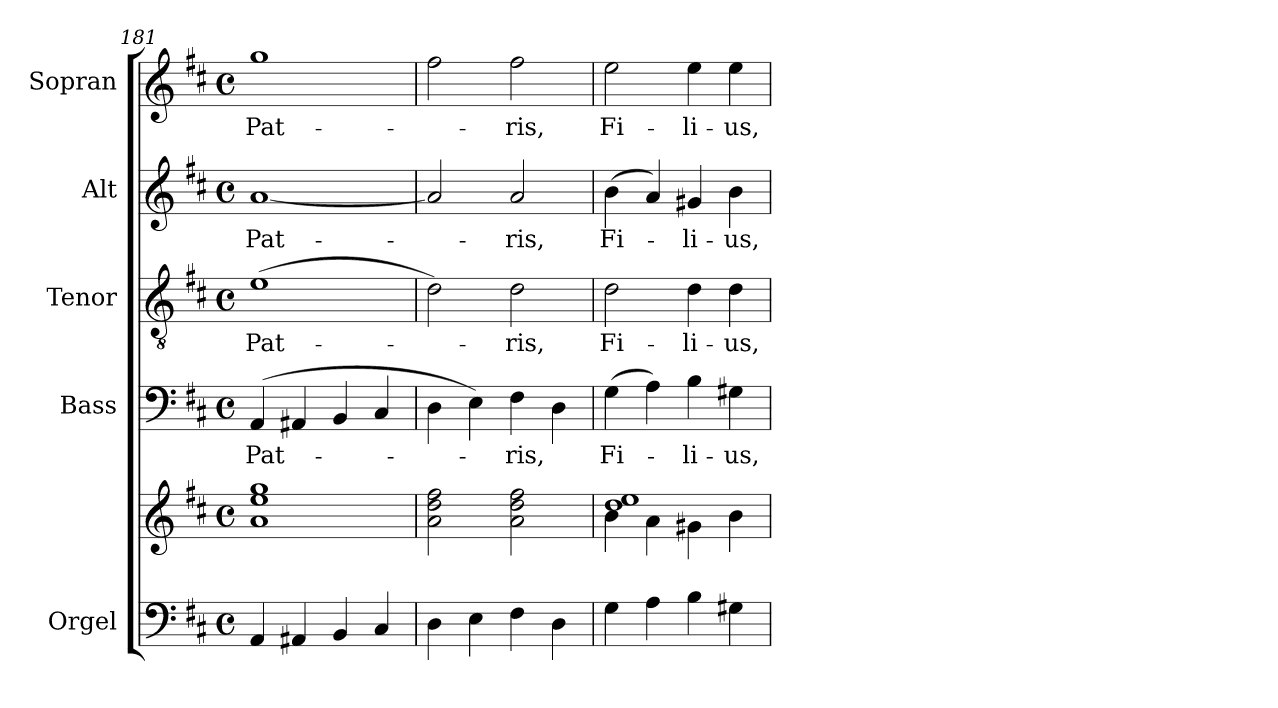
**kern	**kern	**kern	**text	**kern	**text	**kern	**text	**kern	**text
*part5	*part5	*part4	*part4	*part3	*part3	*part2	*part2	*part1	*part1
*staff6	*staff5	*staff4	*staff4	*staff3	*staff3	*staff2	*staff2	*staff1	*staff1
*I"Orgel	*	*I"Bass	*	*I"Tenor	*	*I"Alt	*	*I"Sopran	*
*I'Org.	*	*I'B.	*	*I'T.	*	*I'A.	*	*I'S.	*
*clefF4	*clefG2	*clefF4	*	*clefGv2	*	*clefG2	*	*clefG2	*
*k[f#c#]	*k[f#c#]	*k[f#c#]	*	*k[f#c#]	*	*k[f#c#]	*	*k[f#c#]	*
*D:	*D:	*D:	*	*D:	*	*D:	*	*D:	*
*M4/4	*M4/4	*M4/4	*	*M4/4	*	*M4/4	*	*M4/4	*
*met(c)	*met(c)	*met(c)	*	*met(c)	*	*met(c)	*	*met(c)	*
=181	=181	=181	=181	=181	=181	=181	=181	=181	=181
!	!	!	!LO:LY:b	!	!LO:LY:b	!	!LO:LY:b	!	!LO:LY:b
4AA/	1a 1ee 1gg	(4AA/	Pat-	(>1e	Pat-	[1a	Pat-	1gg	Pat-
4AA#X/	.	4AA#X/	.	.	.	.	.	.	.
4BB/	.	4BB/	.	.	.	.	.	.	.
4C#/	.	4C#/	.	.	.	.	.	.	.
=182	=182	=182	=182	=182	=182	=182	=182	=182	=182
4D\	2a\ 2dd\ 2ff#\	4D\	.	2d\)	.	2a/]	.	2ff#\	.
4E\	.	4E\)	.	.	.	.	.	.	.
!	!	!	!LO:LY:b	!	!LO:LY:b	!	!LO:LY:b	!	!LO:LY:b
4F#\	2a\ 2dd\ 2ff#\	4F#\	-ris,	2d\	-ris,	2a/	-ris,	2ff#\	-ris,
4D\	.	4D\	.	.	.	.	.	.	.
=183	=183	=183	=183	=183	=183	=183	=183	=183	=183
*	*^	*	*	*	*	*	*	*	*
!	!	!	!	!LO:LY:b	!	!LO:LY:b	!	!LO:LY:b	!	!LO:LY:b
4G\	1dd 1ee	4b\	(>4G\	Fi-	2d\	Fi-	(>4b\	Fi-	2ee\	Fi-
4A\	.	4a\	4A\)	.	.	.	4a/)	.	.	.
!	!	!	!	!LO:LY:b	!	!LO:LY:b	!	!LO:LY:b	!	!LO:LY:b
4B\	.	4g#X\	4B\	-li-	4d\	-li-	4g#X/	-li-	4ee\	-li-
!	!	!	!	!LO:LY:b	!	!LO:LY:b	!	!LO:LY:b	!	!LO:LY:b
4G#X\	.	4b\	4G#X\	-us,	4d\	-us,	4b\	-us,	4ee\	-us,
*	*v	*v	*	*	*	*	*	*	*	*
=	=	=	=	=	=	=	=	=	=
*-	*-	*-	*-	*-	*-	*-	*-	*-	*-
